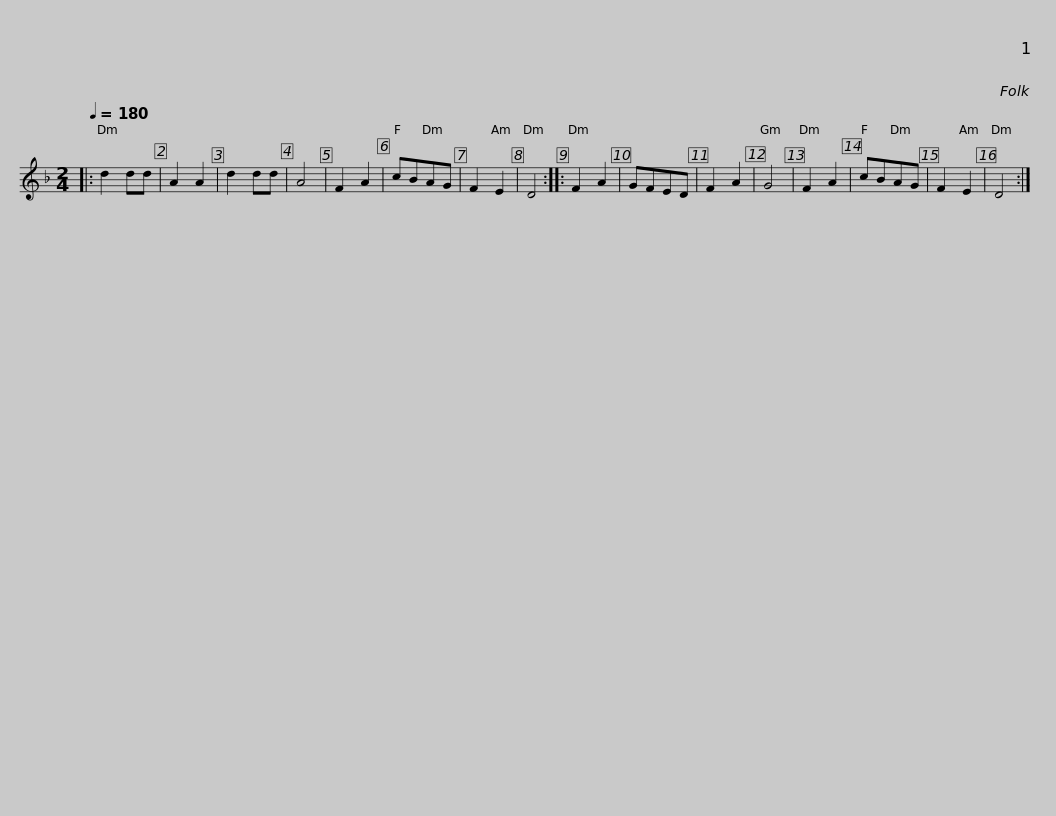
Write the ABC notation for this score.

X:1
L:1/8
Q:1/4=180
M:2/4
I:linebreak $
K:Dmin
V:1 treble
V:1
|: d2 dd | A2 A2 | d2 dd | A4 | F2 A2 | %5
 cBAG | F2 E2 | D4 :: F2 A2 | GFED | %10
 F2 A2 | G4 | F2 A2 | cBAG |$ F2 E2 | %15
 D4 :| %16
